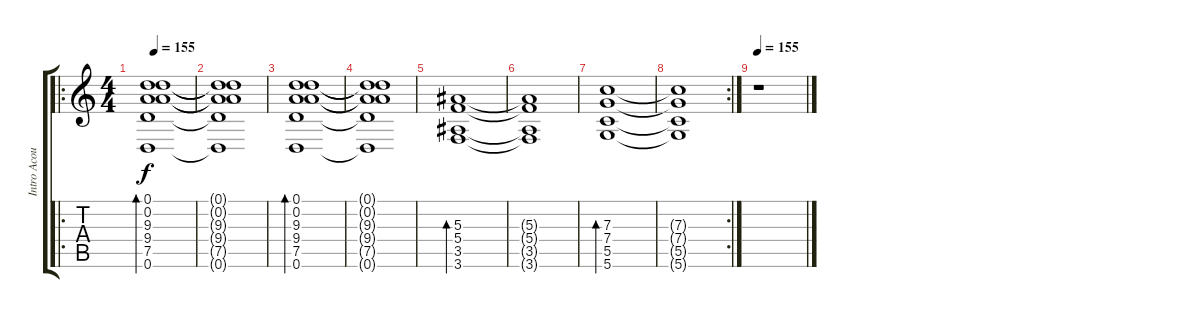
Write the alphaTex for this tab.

\track ("Intro Acoustic 1" "Intro Acou") {instrument acousticguitarsteel}
\staff {score tabs}
\tuning (D4 A3 F3 C3 G2 D2) {hide}
\ro
\ts (4 4)
\tempo 155
\clef g2
\ks c
(0.1 0.2 9.3 9.4 7.5 0.6).1{bd 240 dy f} |
(0.1{t} 0.2{t} 9.3{t} 9.4{t} 7.5{t} 0.6{t}).1 |
(0.1 0.2 9.3 9.4 7.5 0.6).1{bd 240} |
(0.1{t} 0.2{t} 9.3{t} 9.4{t} 7.5{t} 0.6{t}).1 |
(5.3 5.4 3.5 3.6).1{bd 240} |
(5.3{t} 5.4{t} 3.5{t} 3.6{t}).1 |
(7.3 7.4 5.5 5.6).1{bd 240} |
\rc 2
(7.3{t} 7.4{t} 5.5{t} 5.6{t}).1 |
\tempo 155
r.1
